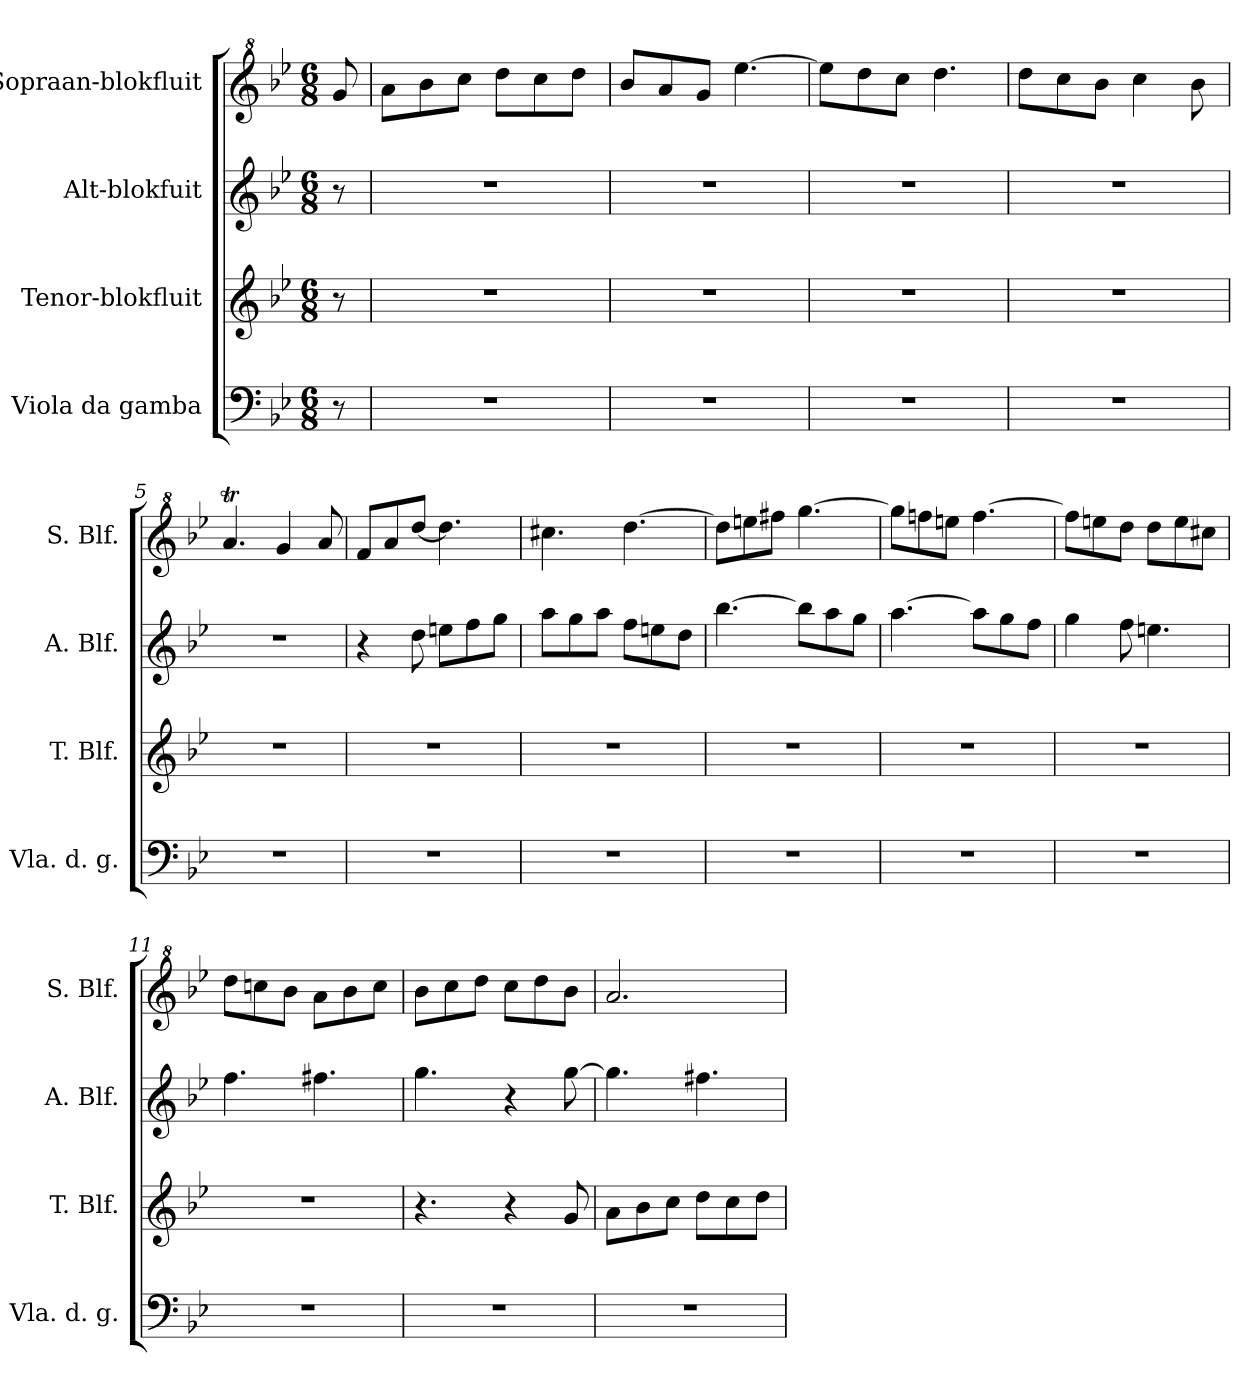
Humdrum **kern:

**kern	**kern	**kern	**kern
*part4	*part3	*part2	*part1
*staff4	*staff3	*staff2	*staff1
*I"Viola da gamba	*I"Tenor-blokfluit	*I"Alt-blokfuit	*I"Sopraan-blokfluit
*I'Vla. d. g.	*I'T. Blf.	*I'A. Blf.	*I'S. Blf.
*clefF4	*clefG2	*clefG2	*clefG^2
*k[b-e-]	*k[b-e-]	*k[b-e-]	*k[b-e-]
*M6/8	*M6/8	*M6/8	*M6/8
*MM75	*MM75	*MM75	*MM75
=	=	=	=
8r	8r	8r	8gg/
=1	=1	=1	=1
2.r	2.r	2.r	8aa\L
.	.	.	8bb-\
.	.	.	8ccc\J
.	.	.	8ddd\L
.	.	.	8ccc\
.	.	.	8ddd\J
=2	=2	=2	=2
2.r	2.r	2.r	8bb-/L
.	.	.	8aa/
.	.	.	8gg/J
.	.	.	[4.eee-\
=3	=3	=3	=3
2.r	2.r	2.r	8eee-\L]
.	.	.	8ddd\
.	.	.	8ccc\J
.	.	.	4.ddd\
=4	=4	=4	=4
2.r	2.r	2.r	8ddd\L
.	.	.	8ccc\
.	.	.	8bb-\J
.	.	.	4ccc\
.	.	.	8bb-\
=5	=5	=5	=5
2.r	2.r	2.r	4.aat/
.	.	.	4gg/
.	.	.	8aa/
=6	=6	=6	=6
2.r	2.r	4r	8ff/L
.	.	.	8aa/
.	.	8dd\	[8ddd/J
.	.	8een\L	4.ddd\]
.	.	8ff\	.
.	.	8gg\J	.
!!LO:LB:g=z
=7	=7	=7	=7
2.r	2.r	8aa\L	4.ccc#X\
.	.	8gg\	.
.	.	8aa\J	.
.	.	8ff\L	[4.ddd\
.	.	8een\	.
.	.	8dd\J	.
=8	=8	=8	=8
2.r	2.r	[4.bb-\	8ddd\L]
.	.	.	8eeen\
.	.	.	8fff#X\J
.	.	8bb-\L]	[4.ggg\
.	.	8aa\	.
.	.	8gg\J	.
=9	=9	=9	=9
2.r	2.r	[4.aa\	8ggg\L]
.	.	.	8fffn\
.	.	.	8eeen\J
.	.	8aa\L]	[4.fff\
.	.	8gg\	.
.	.	8ff\J	.
=10	=10	=10	=10
2.r	2.r	4gg\	8fff\L]
.	.	.	8eeen\
.	.	8ff\	8ddd\J
.	.	4.een\	8ddd\L
.	.	.	8eee\
.	.	.	8ccc#X\J
=11	=11	=11	=11
2.r	2.r	4.ff\	8ddd\L
.	.	.	8cccn\
.	.	.	8bb-\J
.	.	4.ff#X\	8aa\L
.	.	.	8bb-\
.	.	.	8ccc\J
!!LO:LB:g=z
=12	=12	=12	=12
2.r	4.r	4.gg\	8bb-\L
.	.	.	8ccc\
.	.	.	8ddd\J
.	4r	4r	8ccc\L
.	.	.	8ddd\
.	8g/	[8gg\	8bb-\J
=13	=13	=13	=13
2.r	8a\L	4.gg\]	2.aa/
.	8b-\	.	.
.	8cc\J	.	.
.	8dd\L	4.ff#X\	.
.	8cc\	.	.
.	8dd\J	.	.
=	=	=	=
*-	*-	*-	*-
